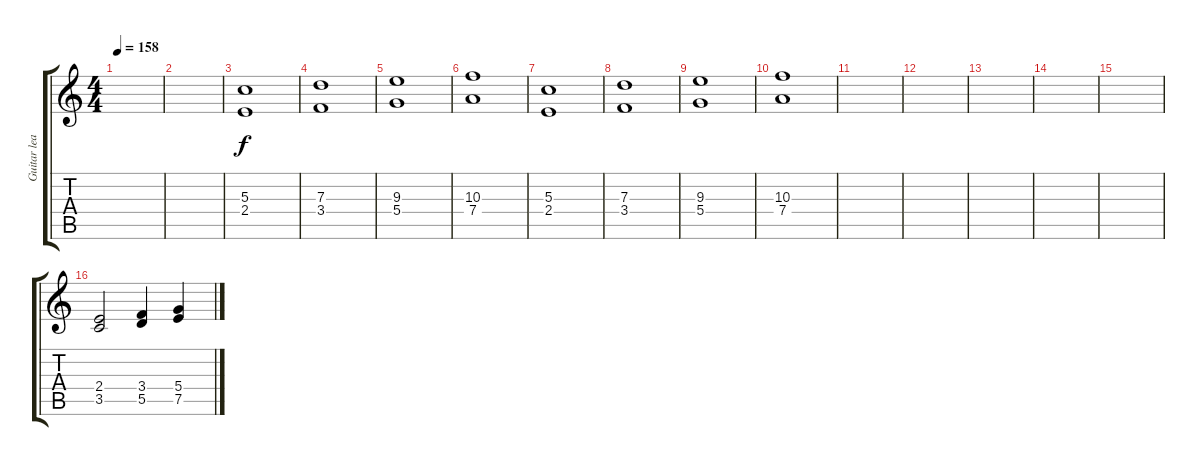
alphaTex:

\track ("Guitar lead 1+2" "Guitar lea") {instrument distortionguitar}
\staff {score tabs}
\tuning (E4 B3 G3 D3 A2 E2) {hide}
\ts (4 4)
\tempo 158
\clef g2
\ks c
|
|
(5.3 2.4).1{volume 15} |
(7.3 3.4).1 |
(9.3 5.4).1 |
(10.3 7.4).1 |
(5.3 2.4).1{volume 15} |
(7.3 3.4).1 |
(9.3 5.4).1 |
(10.3 7.4).1 |
|
|
|
|
|
(2.4 3.5).2{volume 13} (3.4 5.5).4 (5.4 7.5).4
